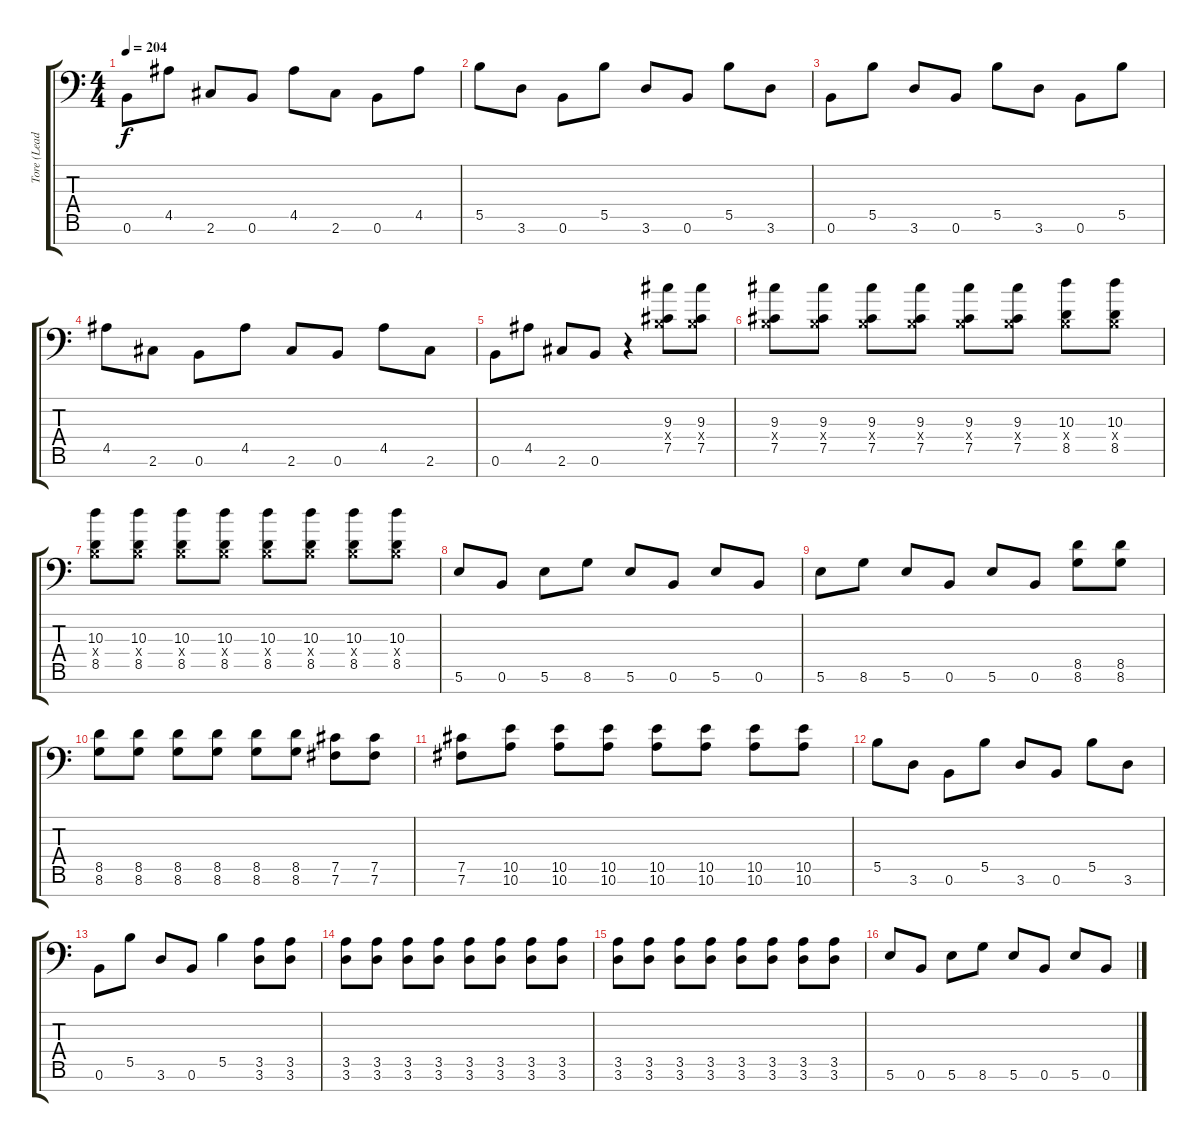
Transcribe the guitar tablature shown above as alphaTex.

\track ("Tore (Lead Guitar)" "Tore (Lead") {instrument distortionguitar}
\staff {score tabs}
\tuning (Db4 Ab3 E3 B2 Gb2 B1 Gb1) {hide}
\ts (4 4)
\tempo 204
\clef f4
\ks c
0.6.8{dy f} 4.5.8 2.6.8 0.6.8 4.5.8 2.6.8 0.6.8 4.5.8 |
5.5.8 3.6.8 0.6.8 5.5.8 3.6.8 0.6.8 5.5.8 3.6.8 |
0.6.8 5.5.8 3.6.8 0.6.8 5.5.8 3.6.8 0.6.8 5.5.8 |
4.5.8 2.6.8 0.6.8 4.5.8 2.6.8 0.6.8 4.5.8 2.6.8 |
0.6.8 4.5.8 2.6.8 0.6.8 r.4 (9.3 0.4{x} 7.5).8 (9.3 0.4{x} 7.5).8 |
(9.3 0.4{x} 7.5).8 (9.3 0.4{x} 7.5).8 (9.3 0.4{x} 7.5).8 (9.3 0.4{x} 7.5).8 (9.3 0.4{x} 7.5).8 (9.3 0.4{x} 7.5).8 (10.3 0.4{x} 8.5).8 (10.3 0.4{x} 8.5).8 |
(10.3 0.4{x} 8.5).8 (10.3 0.4{x} 8.5).8 (10.3 0.4{x} 8.5).8 (10.3 0.4{x} 8.5).8 (10.3 0.4{x} 8.5).8 (10.3 0.4{x} 8.5).8 (10.3 0.4{x} 8.5).8 (10.3 0.4{x} 8.5).8 |
5.6.8 0.6.8 5.6.8 8.6.8 5.6.8 0.6.8 5.6.8 0.6.8 |
5.6.8 8.6.8 5.6.8 0.6.8 5.6.8 0.6.8 (8.5 8.6).8 (8.5 8.6).8 |
(8.5 8.6).8 (8.5 8.6).8 (8.5 8.6).8 (8.5 8.6).8 (8.5 8.6).8 (8.5 8.6).8 (7.5 7.6).8 (7.5 7.6).8 |
(7.5 7.6).8 (10.5 10.6).8 (10.5 10.6).8 (10.5 10.6).8 (10.5 10.6).8 (10.5 10.6).8 (10.5 10.6).8 (10.5 10.6).8 |
5.5.8 3.6.8 0.6.8 5.5.8 3.6.8 0.6.8 5.5.8 3.6.8 |
0.6.8 5.5.8 3.6.8 0.6.8 5.5.4 (3.5 3.6).8 (3.5 3.6).8 |
(3.5 3.6).8 (3.5 3.6).8 (3.5 3.6).8 (3.5 3.6).8 (3.5 3.6).8 (3.5 3.6).8 (3.5 3.6).8 (3.5 3.6).8 |
(3.5 3.6).8 (3.5 3.6).8 (3.5 3.6).8 (3.5 3.6).8 (3.5 3.6).8 (3.5 3.6).8 (3.5 3.6).8 (3.5 3.6).8 |
5.6.8 0.6.8 5.6.8 8.6.8 5.6.8 0.6.8 5.6.8 0.6.8
